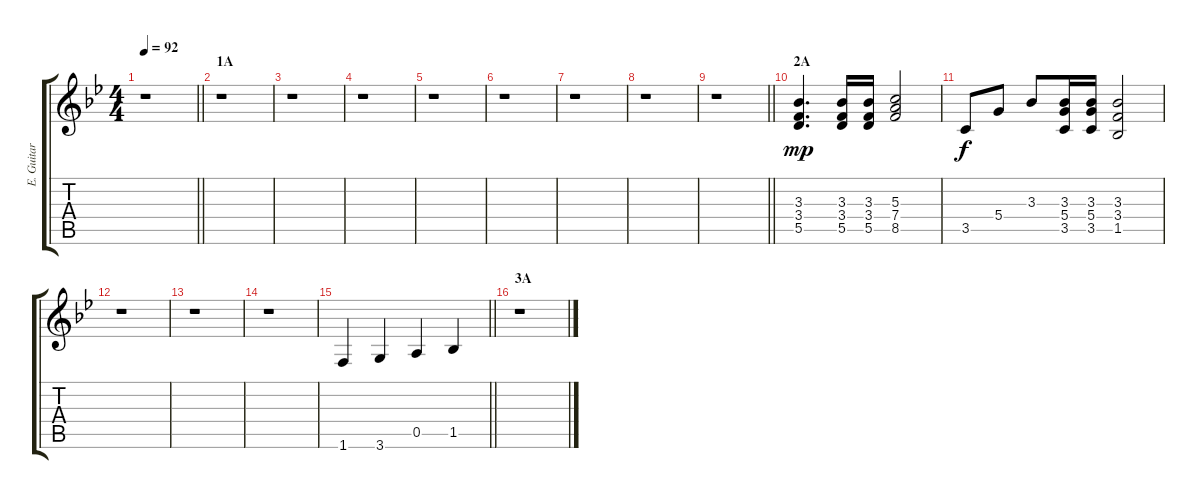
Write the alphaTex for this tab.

\track ("E. Guitar" "E. Guitar") {instrument overdrivenguitar}
\staff {score tabs}
\tuning (E4 B3 G3 D3 A2 E2) {hide}
\ts (4 4)
\tempo 92
\clef g2
\barLineRight lightlight
\ks bb
r.1{dy mp} |
\section ("" "1A")
r.1 |
r.1 |
r.1 |
r.1 |
r.1 |
r.1 |
r.1 |
\barLineRight lightlight
r.1 |
\section ("" "2A")
(3.3 3.4 5.5).4{d} (3.3 3.4 5.5).16 (3.3 3.4 5.5).16 (5.3 7.4 8.5).2 |
3.5.8{dy f} 5.4.8 3.3.8 (3.3 5.4 3.5).16 (3.3 5.4 3.5).16 (3.3 3.4 1.5).2 |
r.1 |
r.1 |
r.1 |
\barLineRight lightlight
1.6.4 3.6.4 0.5.4 1.5.4 |
\section ("" "3A")
r.1
